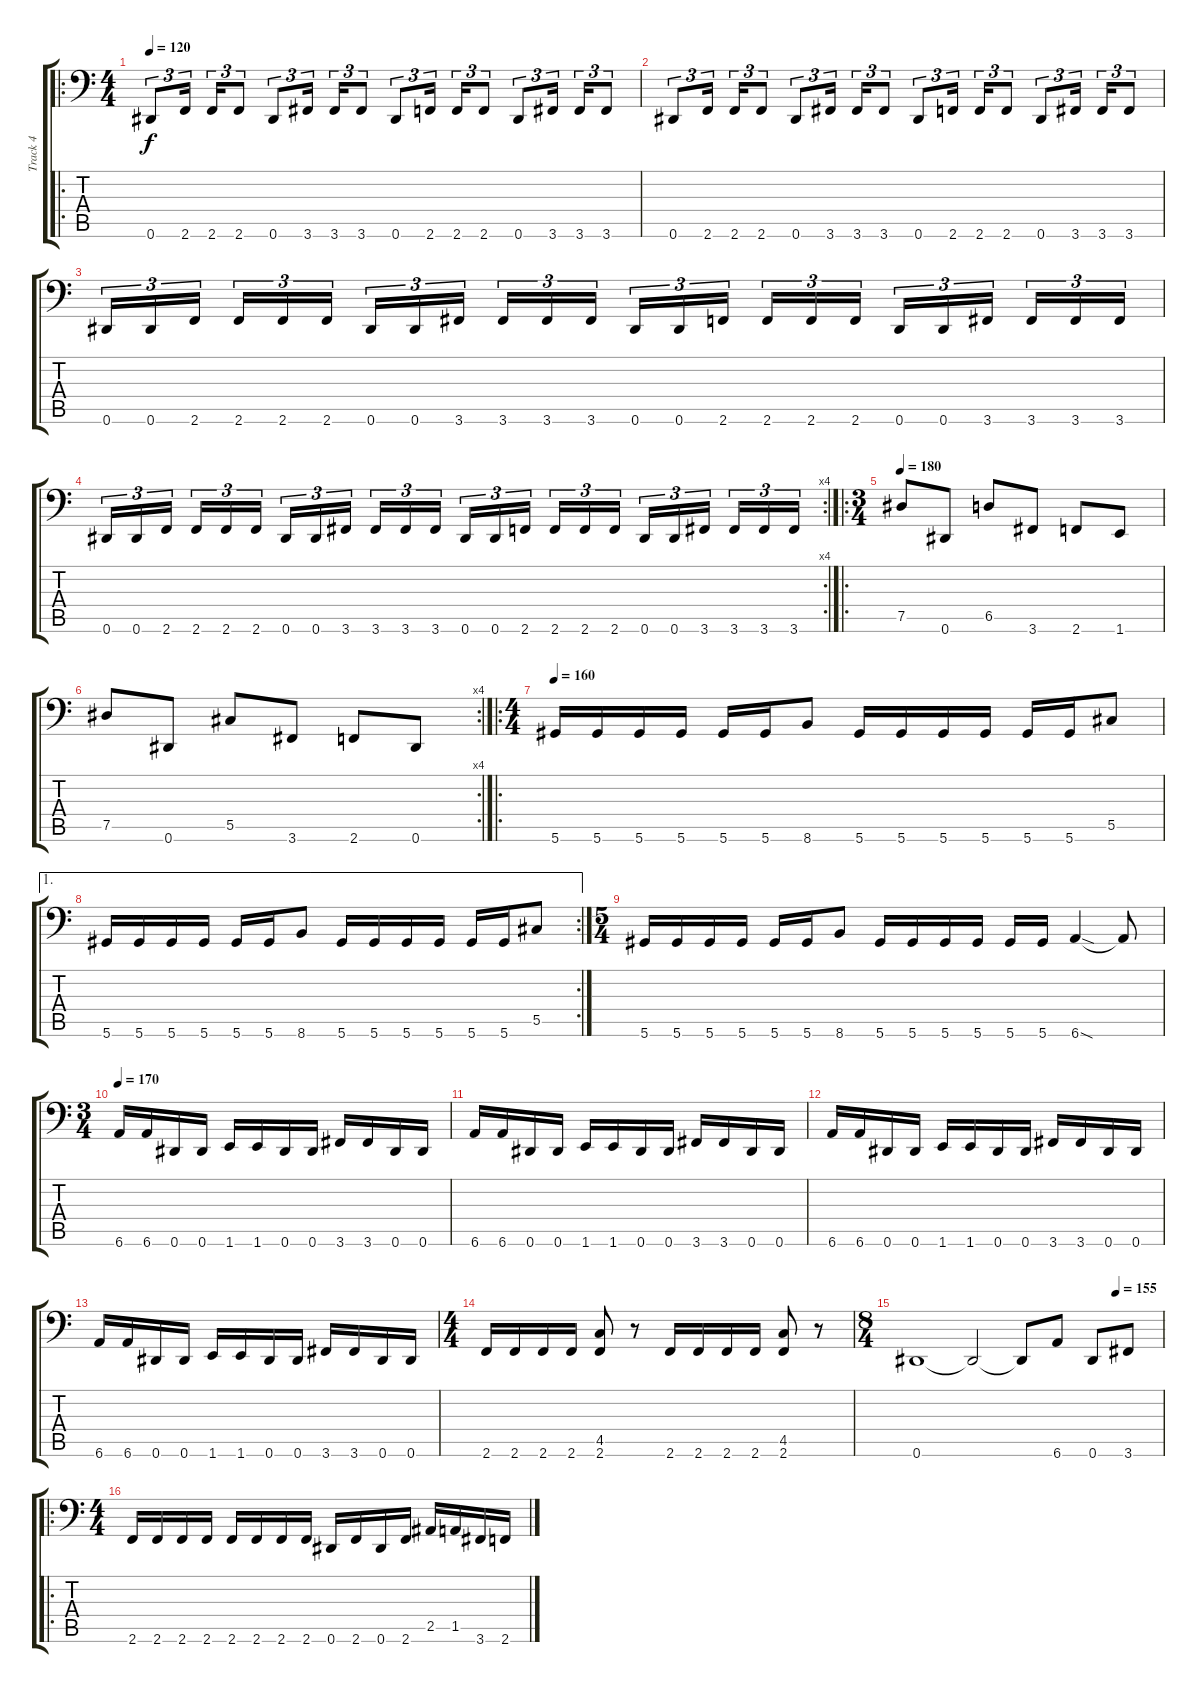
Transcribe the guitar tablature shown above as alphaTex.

\track ("Track 4" "Track 4") {instrument electricbasspick}
\staff {score tabs}
\tuning (Eb3 Bb2 Gb2 Db2 Ab1 Eb1) {hide}
\ro
\ts (4 4)
\tempo 120
\clef f4
\ks c
0.6.8{tu (3 2) dy f} 2.6.16{tu (3 2)} 2.6.16{tu (3 2)} 2.6.8{tu (3 2)} 0.6.8{tu (3 2)} 3.6.16{tu (3 2)} 3.6.16{tu (3 2)} 3.6.8{tu (3 2)} 0.6.8{tu (3 2)} 2.6.16{tu (3 2)} 2.6.16{tu (3 2)} 2.6.8{tu (3 2)} 0.6.8{tu (3 2)} 3.6.16{tu (3 2)} 3.6.16{tu (3 2)} 3.6.8{tu (3 2)} |
0.6.8{tu (3 2)} 2.6.16{tu (3 2)} 2.6.16{tu (3 2)} 2.6.8{tu (3 2)} 0.6.8{tu (3 2)} 3.6.16{tu (3 2)} 3.6.16{tu (3 2)} 3.6.8{tu (3 2)} 0.6.8{tu (3 2)} 2.6.16{tu (3 2)} 2.6.16{tu (3 2)} 2.6.8{tu (3 2)} 0.6.8{tu (3 2)} 3.6.16{tu (3 2)} 3.6.16{tu (3 2)} 3.6.8{tu (3 2)} |
0.6.16{tu (3 2)} 0.6.16{tu (3 2)} 2.6.16{tu (3 2)} 2.6.16{tu (3 2)} 2.6.16{tu (3 2)} 2.6.16{tu (3 2)} 0.6.16{tu (3 2)} 0.6.16{tu (3 2)} 3.6.16{tu (3 2)} 3.6.16{tu (3 2)} 3.6.16{tu (3 2)} 3.6.16{tu (3 2)} 0.6.16{tu (3 2)} 0.6.16{tu (3 2)} 2.6.16{tu (3 2)} 2.6.16{tu (3 2)} 2.6.16{tu (3 2)} 2.6.16{tu (3 2)} 0.6.16{tu (3 2)} 0.6.16{tu (3 2)} 3.6.16{tu (3 2)} 3.6.16{tu (3 2)} 3.6.16{tu (3 2)} 3.6.16{tu (3 2)} |
\rc 4
0.6.16{tu (3 2)} 0.6.16{tu (3 2)} 2.6.16{tu (3 2)} 2.6.16{tu (3 2)} 2.6.16{tu (3 2)} 2.6.16{tu (3 2)} 0.6.16{tu (3 2)} 0.6.16{tu (3 2)} 3.6.16{tu (3 2)} 3.6.16{tu (3 2)} 3.6.16{tu (3 2)} 3.6.16{tu (3 2)} 0.6.16{tu (3 2)} 0.6.16{tu (3 2)} 2.6.16{tu (3 2)} 2.6.16{tu (3 2)} 2.6.16{tu (3 2)} 2.6.16{tu (3 2)} 0.6.16{tu (3 2)} 0.6.16{tu (3 2)} 3.6.16{tu (3 2)} 3.6.16{tu (3 2)} 3.6.16{tu (3 2)} 3.6.16{tu (3 2)} |
\ro
\ts (3 4)
\tempo 180
7.5.8 0.6.8 6.5.8 3.6.8 2.6.8 1.6.8 |
\rc 4
7.5.8 0.6.8 5.5.8 3.6.8 2.6.8 0.6.8 |
\ro
\ts (4 4)
\tempo 160
5.6.16 5.6.16 5.6.16 5.6.16 5.6.16 5.6.16 8.6.8 5.6.16 5.6.16 5.6.16 5.6.16 5.6.16 5.6.16 5.5.8 |
\ae 1
\rc 2
5.6.16 5.6.16 5.6.16 5.6.16 5.6.16 5.6.16 8.6.8 5.6.16 5.6.16 5.6.16 5.6.16 5.6.16 5.6.16 5.5.8 |
\ts (5 4)
5.6.16 5.6.16 5.6.16 5.6.16 5.6.16 5.6.16 8.6.8 5.6.16 5.6.16 5.6.16 5.6.16 5.6.16 5.6.16 6.6{sod}.4 6.6{t}.8 |
\ts (3 4)
\tempo 170
6.6.16 6.6.16 0.6.16 0.6.16 1.6.16 1.6.16 0.6.16 0.6.16 3.6.16 3.6.16 0.6.16 0.6.16 |
6.6.16 6.6.16 0.6.16 0.6.16 1.6.16 1.6.16 0.6.16 0.6.16 3.6.16 3.6.16 0.6.16 0.6.16 |
6.6.16 6.6.16 0.6.16 0.6.16 1.6.16 1.6.16 0.6.16 0.6.16 3.6.16 3.6.16 0.6.16 0.6.16 |
6.6.16 6.6.16 0.6.16 0.6.16 1.6.16 1.6.16 0.6.16 0.6.16 3.6.16 3.6.16 0.6.16 0.6.16 |
\ts (4 4)
2.6.16 2.6.16 2.6.16 2.6.16 (4.5 2.6).8 r.8 2.6.16 2.6.16 2.6.16 2.6.16 (4.5 2.6).8 r.8 |
\ts (8 4)
\tempo (155 0.8125)
0.6.1 0.6{t}.2 0.6{t}.8 6.6.8 0.6.8 3.6.8 |
\ro
\ts (4 4)
2.6.16 2.6.16 2.6.16 2.6.16 2.6.16 2.6.16 2.6.16 2.6.16 0.6.16 2.6.16 0.6.16 2.6.16 2.5.16 1.5.16 3.6.16 2.6.16
